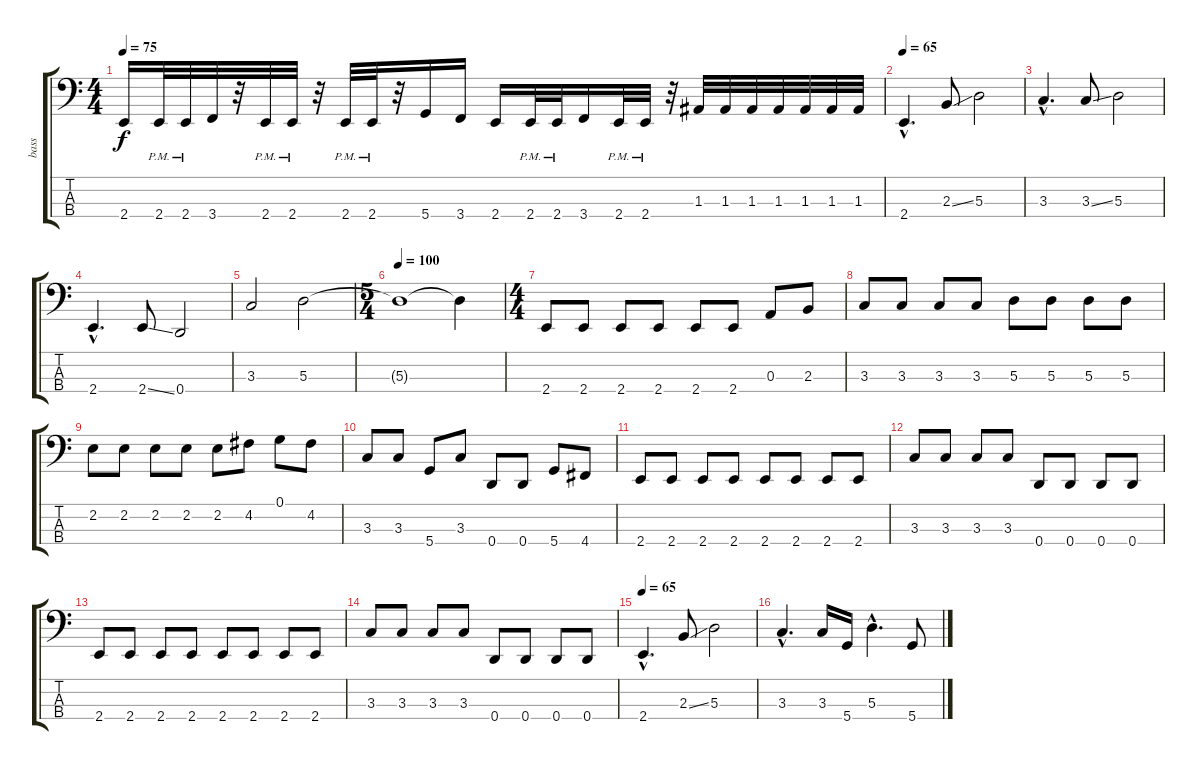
\track ("bass" "bass") {instrument electricbassfinger}
\staff {score tabs}
\tuning (G2 D2 A1 D1) {hide}
\ts (4 4)
\tempo 75
\clef f4
\ks c
2.4.16{dy f} 2.4{pm}.32 2.4{pm}.32 3.4.32 r.32 2.4{pm}.32 2.4{pm}.32 r.32 2.4{pm}.32 2.4{pm}.32 r.32 5.4.16 3.4.16 2.4.16 2.4{pm}.32 2.4{pm}.32 3.4.16 2.4{pm}.32 2.4{pm}.32 r.32 1.3.32 1.3.32 1.3.32 1.3.32 1.3.32 1.3.32 1.3.32 |
\tempo 65
2.4{hac}.4{d} 2.3{ss}.8 5.3.2 |
3.3{hac}.4{d} 3.3{ss}.8 5.3.2 |
2.4{hac}.4{d} 2.4{ss}.8 0.4.2 |
3.3.2 5.3.2 |
\ts (5 4)
\tempo 100
5.3{t}.1 5.3{t}.4 |
\ts (4 4)
2.4.8 2.4.8 2.4.8 2.4.8 2.4.8 2.4.8 0.3.8 2.3.8 |
3.3.8 3.3.8 3.3.8 3.3.8 5.3.8 5.3.8 5.3.8 5.3.8 |
2.2.8 2.2.8 2.2.8 2.2.8 2.2.8 4.2.8 0.1.8 4.2.8 |
3.3.8 3.3.8 5.4.8 3.3.8 0.4.8 0.4.8 5.4.8 4.4.8 |
2.4.8 2.4.8 2.4.8 2.4.8 2.4.8 2.4.8 2.4.8 2.4.8 |
3.3.8 3.3.8 3.3.8 3.3.8 0.4.8 0.4.8 0.4.8 0.4.8 |
2.4.8 2.4.8 2.4.8 2.4.8 2.4.8 2.4.8 2.4.8 2.4.8 |
3.3.8 3.3.8 3.3.8 3.3.8 0.4.8 0.4.8 0.4.8 0.4.8 |
\tempo 65
2.4{hac}.4{d} 2.3{ss}.8 5.3.2 |
3.3{hac}.4{d} 3.3.16 5.4.16 5.3{hac}.4{d} 5.4{ss}.8
